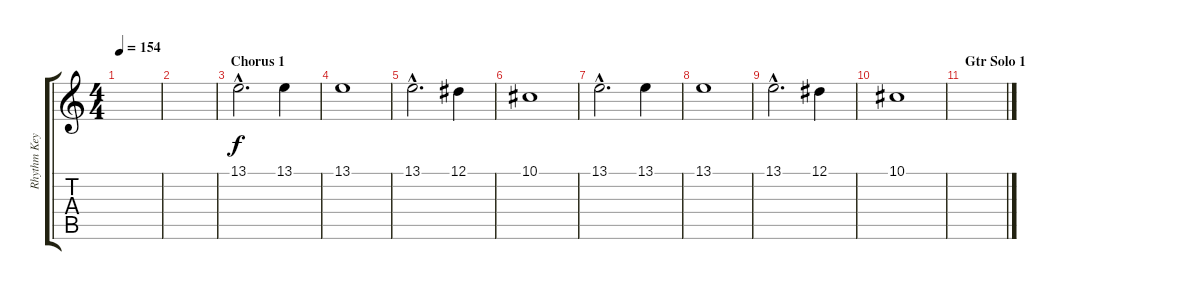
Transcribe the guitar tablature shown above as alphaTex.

\track ("Rhythm Keyboard" "Rhythm Key") {instrument stringensemble1}
\staff {score tabs}
\tuning (Eb4 Bb3 Gb3 Db3 Ab2 Eb2) {hide}
\ts (4 4)
\tempo 154
\clef g2
\ks c
|
|
\section ("" "Chorus 1")
13.1{hac}.2{d} 13.1.4 |
13.1.1 |
13.1{hac}.2{d} 12.1.4 |
10.1.1 |
13.1{hac}.2{d} 13.1.4 |
13.1.1 |
13.1{hac}.2{d} 12.1.4 |
10.1.1 |
\section ("" "Gtr Solo 1")
